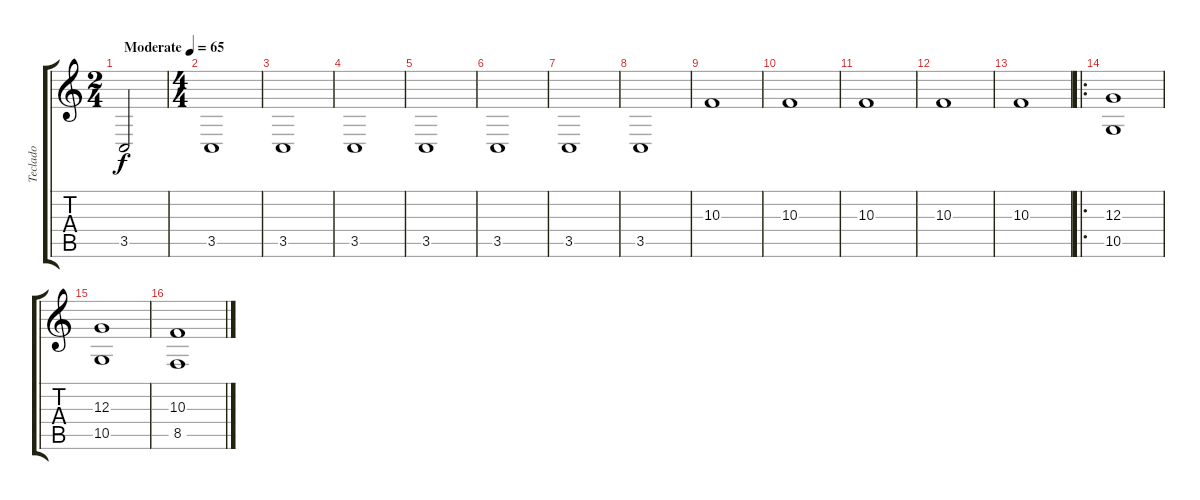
\track ("Teclado" "Teclado") {solo instrument stringensemble1}
\staff {score tabs}
\tuning (E4 B3 G3 D3 A2 E2) {hide}
\ts (2 4)
\tempo (65 "Moderate")
\clef g2
\ks c
3.5.2{dy f instrument stringensemble1} |
\ts (4 4)
3.5.1 |
3.5.1 |
3.5.1 |
3.5.1 |
3.5.1 |
3.5.1 |
3.5.1 |
10.3.1{volume 10} |
10.3.1 |
10.3.1 |
10.3.1 |
10.3.1 |
\ro
(12.3 10.5).1{volume 8} |
(12.3 10.5).1 |
(10.3 8.5).1
